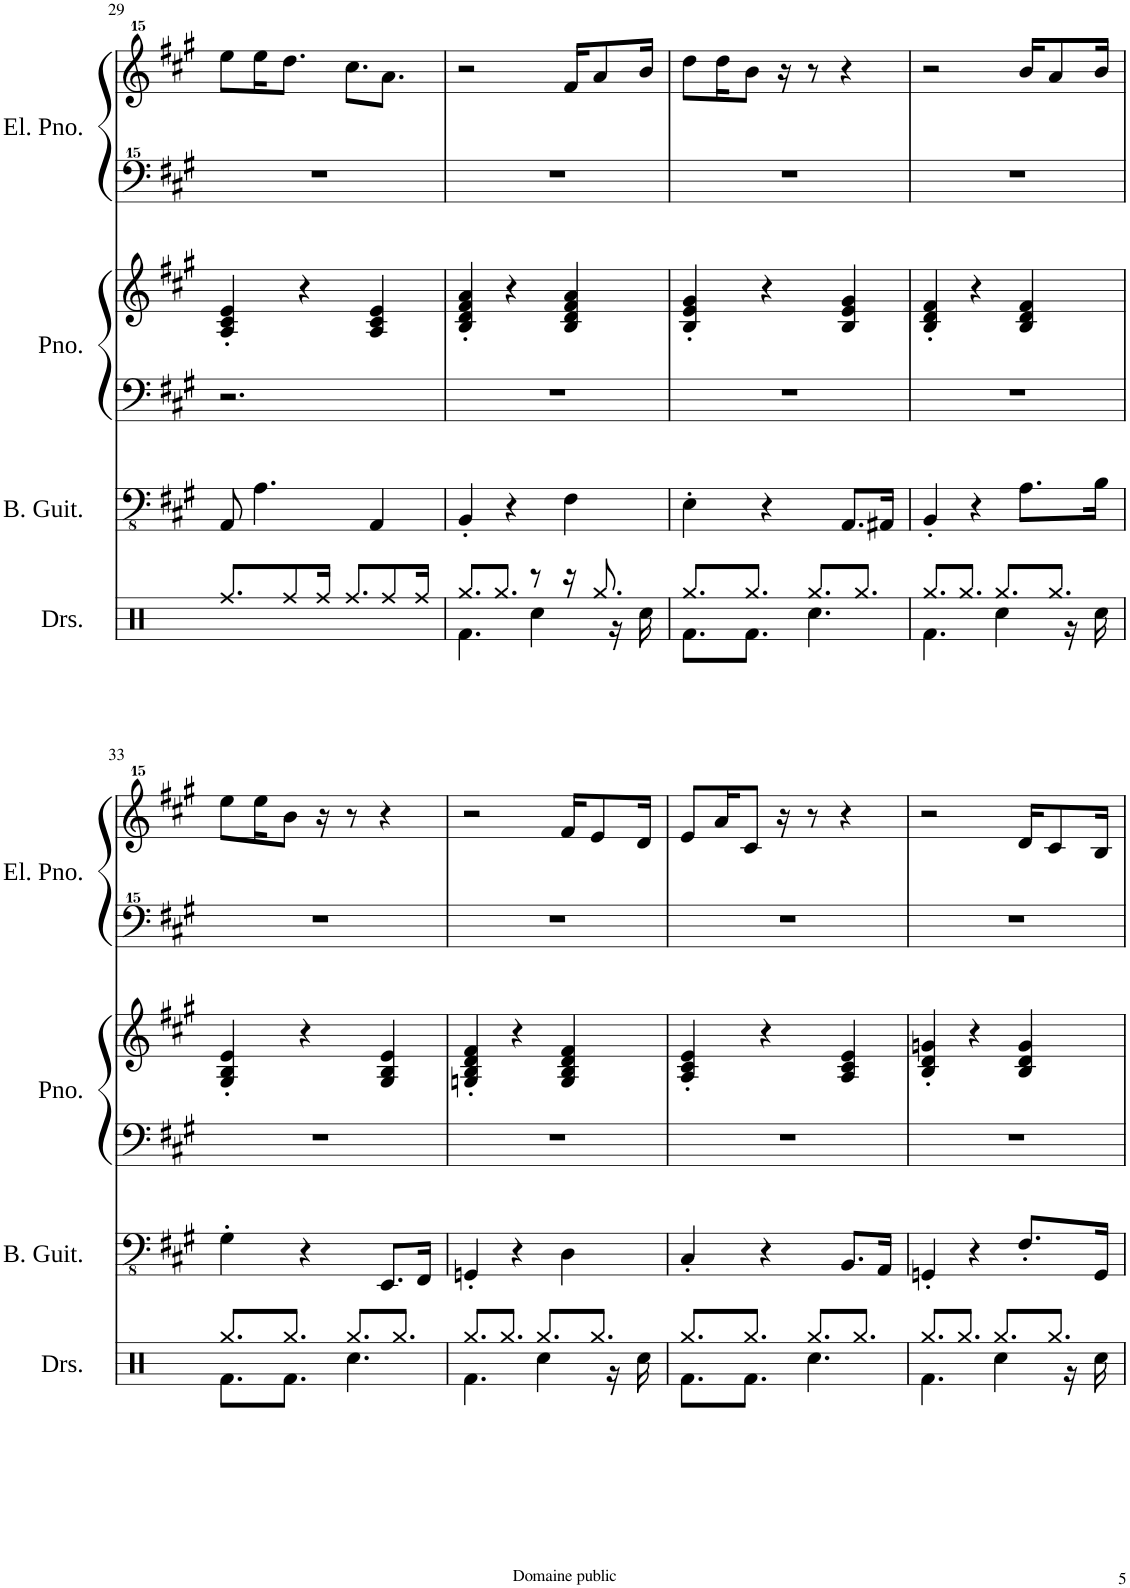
**kern	**kern	**kern	**kern	**kern	**kern
*part4	*part3	*part2	*part2	*part1	*part1
*staff6	*staff5	*staff4	*staff3	*staff2	*staff1
*I"Drumset	*I"Bass Guitar	*I"Piano	*	*I"Electric Piano	*
*I'Drs.	*I'B. Guit.	*I'Pno.	*	*I'El. Pno.	*
!!LO:PB:g=z
*clefX	*clefFv4	*clefF4	*clefG2	*clefF^^4	*clefG^^2
*	*	*	*	*Trd7c12	*Trd7c12
*k[]	*k[f#c#g#]	*k[f#c#g#]	*k[f#c#g#]	*k[f#c#g#]	*k[f#c#g#]
*M6/8	*M6/8	*M6/8	*M6/8	*M6/8	*M6/8
=29	=29	=29	=29	=29	=29
8.Rff/L	8AAA/	2.r	4A/' 4c#/' 4e/'	2.r	8eeee\L
.	4.AA\	.	.	.	16eeee\K
8Rff/	.	.	.	.	8.dddd\J
.	.	.	4r	.	.
16Rff/Jk	.	.	.	.	.
8.Rff/L	.	.	.	.	8.cccc#\L
.	4AAA/	.	4A/ 4c#/ 4e/	.	.
8Rff/	.	.	.	.	8.aaa\J
16Rff/Jk	.	.	.	.	.
=30	=30	=30	=30	=30	=30
*^	*	*	*	*	*
8.Rgg/L	4.Rf\	4BBB'/	2.r	4B/' 4d/' 4f#/' 4a/'	2.r	2r
8.Rgg/J	.	.	.	.	.	.
.	.	4r	.	4r	.	.
8r	4Rcc\	.	.	.	.	.
16r	.	4FF#\	.	4B/ 4d/ 4f#/ 4a/	.	16fff#/KL
8.Rgg/	.	.	.	.	.	8aaa/
.	16r	.	.	.	.	.
.	16Rcc\	.	.	.	.	16bbb/Jk
=31	=31	=31	=31	=31	=31	=31
8.Rgg/L	8.Rf\L	4EE'\	2.r	4B/' 4e/' 4g#/'	2.r	8dddd\L
.	.	.	.	.	.	16dddd\K
8.Rgg/J	8.Rf\J	.	.	.	.	8bbb\J
.	.	4r	.	4r	.	.
.	.	.	.	.	.	16r
8.Rgg/L	4.Rcc\	.	.	.	.	8r
.	.	8.AAA/L	.	4B/ 4e/ 4g#/	.	4r
8.Rgg/J	.	.	.	.	.	.
.	.	16AAA#X/Jk	.	.	.	.
=32	=32	=32	=32	=32	=32	=32
8.Rgg/L	4.Rf\	4BBB'/	2.r	4B/' 4d/' 4f#/'	2.r	2r
8.Rgg/J	.	.	.	.	.	.
.	.	4r	.	4r	.	.
8.Rgg/L	4Rcc\	.	.	.	.	.
.	.	8.AA\L	.	4B/ 4d/ 4f#/	.	16bbb/KL
8.Rgg/J	.	.	.	.	.	8aaa/
.	16r	.	.	.	.	.
.	16Rcc\	16BB\Jk	.	.	.	16bbb/Jk
!!LO:LB:g=z
=33	=33	=33	=33	=33	=33	=33
8.Rgg/L	8.Rf\L	4GG#'\	2.r	4G#/' 4B/' 4e/'	2.r	8eeee\L
.	.	.	.	.	.	16eeee\K
8.Rgg/J	8.Rf\J	.	.	.	.	8bbb\J
.	.	4r	.	4r	.	.
.	.	.	.	.	.	16r
8.Rgg/L	4.Rcc\	.	.	.	.	8r
.	.	8.EEE/L	.	4G#/ 4B/ 4e/	.	4r
8.Rgg/J	.	.	.	.	.	.
.	.	16FFF#/Jk	.	.	.	.
=34	=34	=34	=34	=34	=34	=34
8.Rgg/L	4.Rf\	4GGGn'/	2.r	4Gn/' 4B/' 4d/' 4f#/'	2.r	2r
8.Rgg/J	.	.	.	.	.	.
.	.	4r	.	4r	.	.
8.Rgg/L	4Rcc\	.	.	.	.	.
.	.	4DD\	.	4G/ 4B/ 4d/ 4f#/	.	16fff#/KL
8.Rgg/J	.	.	.	.	.	8eee/
.	16r	.	.	.	.	.
.	16Rcc\	.	.	.	.	16ddd/Jk
=35	=35	=35	=35	=35	=35	=35
8.Rgg/L	8.Rf\L	4CC#'/	2.r	4A/' 4c#/' 4e/'	2.r	8eee/L
.	.	.	.	.	.	16aaa/K
8.Rgg/J	8.Rf\J	.	.	.	.	8ccc#/J
.	.	4r	.	4r	.	.
.	.	.	.	.	.	16r
8.Rgg/L	4.Rcc\	.	.	.	.	8r
.	.	8.BBB/L	.	4A/ 4c#/ 4e/	.	4r
8.Rgg/J	.	.	.	.	.	.
.	.	16AAA/Jk	.	.	.	.
=36	=36	=36	=36	=36	=36	=36
8.Rgg/L	4.Rf\	4GGGn'/	2.r	4B/' 4d/' 4gn/'	2.r	2r
8.Rgg/J	.	.	.	.	.	.
.	.	4r	.	4r	.	.
8.Rgg/L	4Rcc\	.	.	.	.	.
.	.	8.FF#'/L	.	4B/ 4d/ 4g/	.	16ddd/KL
8.Rgg/J	.	.	.	.	.	8ccc#/
.	16r	.	.	.	.	.
.	16Rcc\	16GGG/Jk	.	.	.	16bb/Jk
*v	*v	*	*	*	*	*
=	=	=	=	=	=
*-	*-	*-	*-	*-	*-
